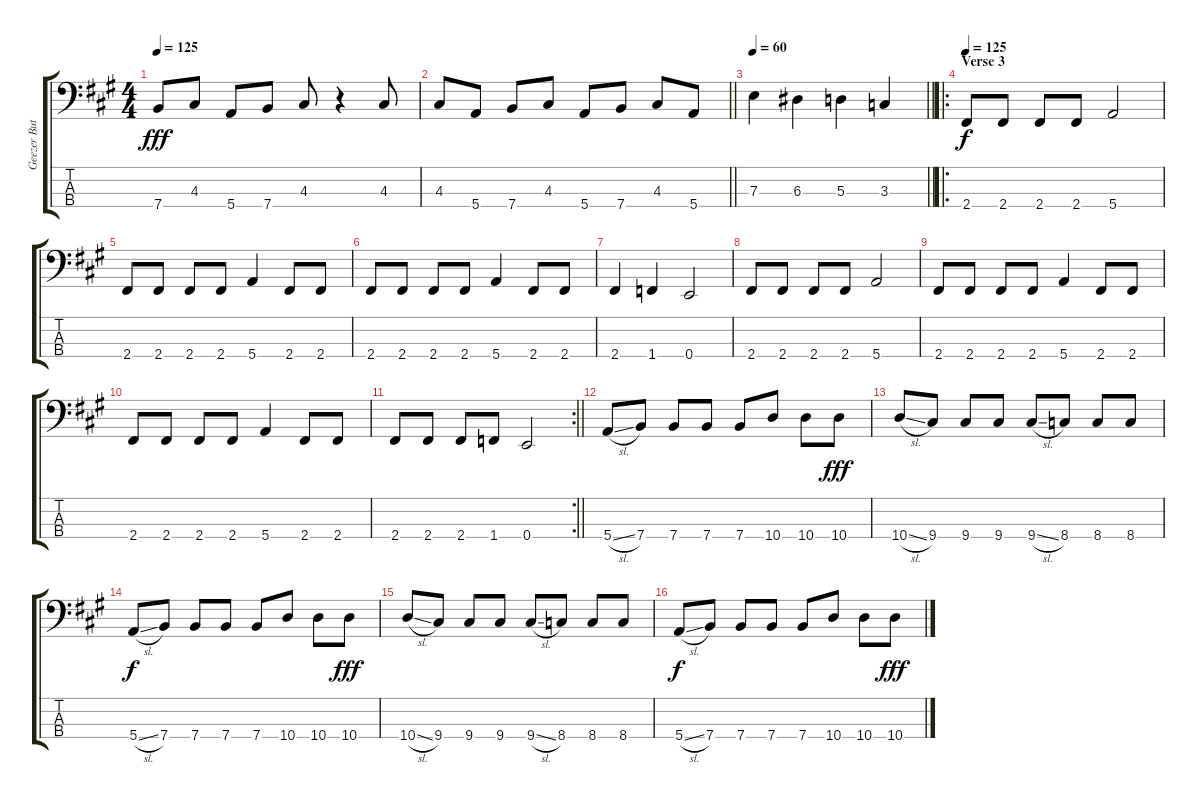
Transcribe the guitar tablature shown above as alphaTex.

\track ("Geezer Butler" "Geezer But") {instrument electricbassfinger}
\staff {score tabs}
\tuning (G2 D2 A1 E1) {hide}
\ts (4 4)
\tempo 125
\clef f4
\ks a
7.4.8{dy fff} 4.3.8 5.4.8 7.4.8 4.3.8 r.4 4.3.8 |
\barLineRight lightlight
4.3.8 5.4.8 7.4.8 4.3.8 5.4.8 7.4.8 4.3.8 5.4.8 |
\tempo 60
\barLineRight lightlight
7.3.4 6.3.4 5.3.4 3.3.4 |
\ro
\section ("" "Verse 3")
\tempo 125
2.4.8{dy f} 2.4.8 2.4.8 2.4.8 5.4.2 |
2.4.8 2.4.8 2.4.8 2.4.8 5.4.4 2.4.8 2.4.8 |
2.4.8 2.4.8 2.4.8 2.4.8 5.4.4 2.4.8 2.4.8 |
2.4.4 1.4.4 0.4.2 |
2.4.8 2.4.8 2.4.8 2.4.8 5.4.2 |
2.4.8 2.4.8 2.4.8 2.4.8 5.4.4 2.4.8 2.4.8 |
2.4.8 2.4.8 2.4.8 2.4.8 5.4.4 2.4.8 2.4.8 |
\rc 2
\barLineRight lightlight
2.4.8 2.4.8 2.4.8 1.4.8 0.4.2 |
5.4{sl}.8 7.4.8 7.4.8 7.4.8 7.4.8 10.4.8 10.4.8 10.4.8{dy fff} |
10.4{sl}.8 9.4.8 9.4.8 9.4.8 9.4{sl}.8 8.4.8 8.4.8 8.4.8 |
5.4{sl}.8{dy f} 7.4.8 7.4.8 7.4.8 7.4.8 10.4.8 10.4.8 10.4.8{dy fff} |
10.4{sl}.8 9.4.8 9.4.8 9.4.8 9.4{sl}.8 8.4.8 8.4.8 8.4.8 |
5.4{sl}.8{dy f} 7.4.8 7.4.8 7.4.8 7.4.8 10.4.8 10.4.8 10.4.8{dy fff}
